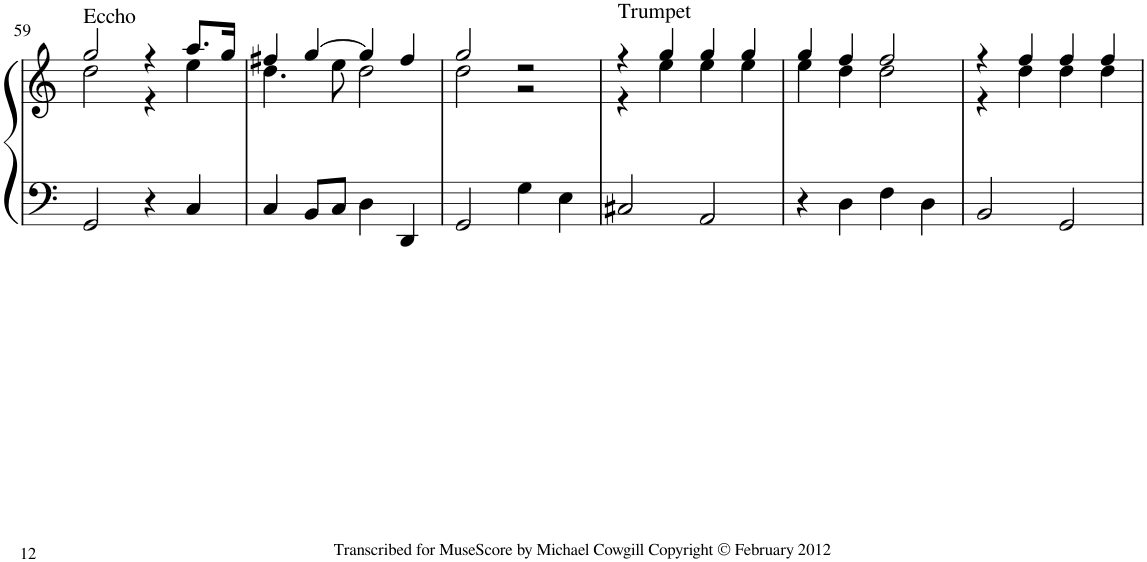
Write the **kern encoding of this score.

**kern	**kern
*part1	*part1
*staff2	*staff1
*I"Organ	*
!!LO:PB:g=z
*clefF4	*clefG2
*k[]	*k[]
*M4/4	*M4/4
*met(c|)	*met(c|)
=59	=59
*	*^
!	!LO:TX:a:t=Eccho	!
2GG/	2gg/	2dd\
4r	4r	4r
4C/	8.aa/L	4ee\
.	16gg/Jk	.
=60	=60	=60
4C/	4ff#X/	4.dd\
8BB/L	[4gg/	.
8C/J	.	8ee\
4D\	4gg/]	2dd\
4DD/	4ff#/	.
=61	=61	=61
2GG/	2gg/	2dd\
4G\	2r	2r
4E\	.	.
=62	=62	=62
!	!LO:TX:a:t=Trumpet	!
2C#X/	4r	4r
.	4gg/	4ee\
2AA/	4gg/	4ee\
.	4gg/	4ee\
=63	=63	=63
4r	4gg/	4ee\
4D\	4ff/	4dd\
4F\	2ff/	2dd\
4D\	.	.
=64	=64	=64
2BB/	4r	4r
.	4ff/	4dd\
2GG/	4ff/	4dd\
.	4ff/	4dd\
*	*v	*v
=	=
*-	*-
